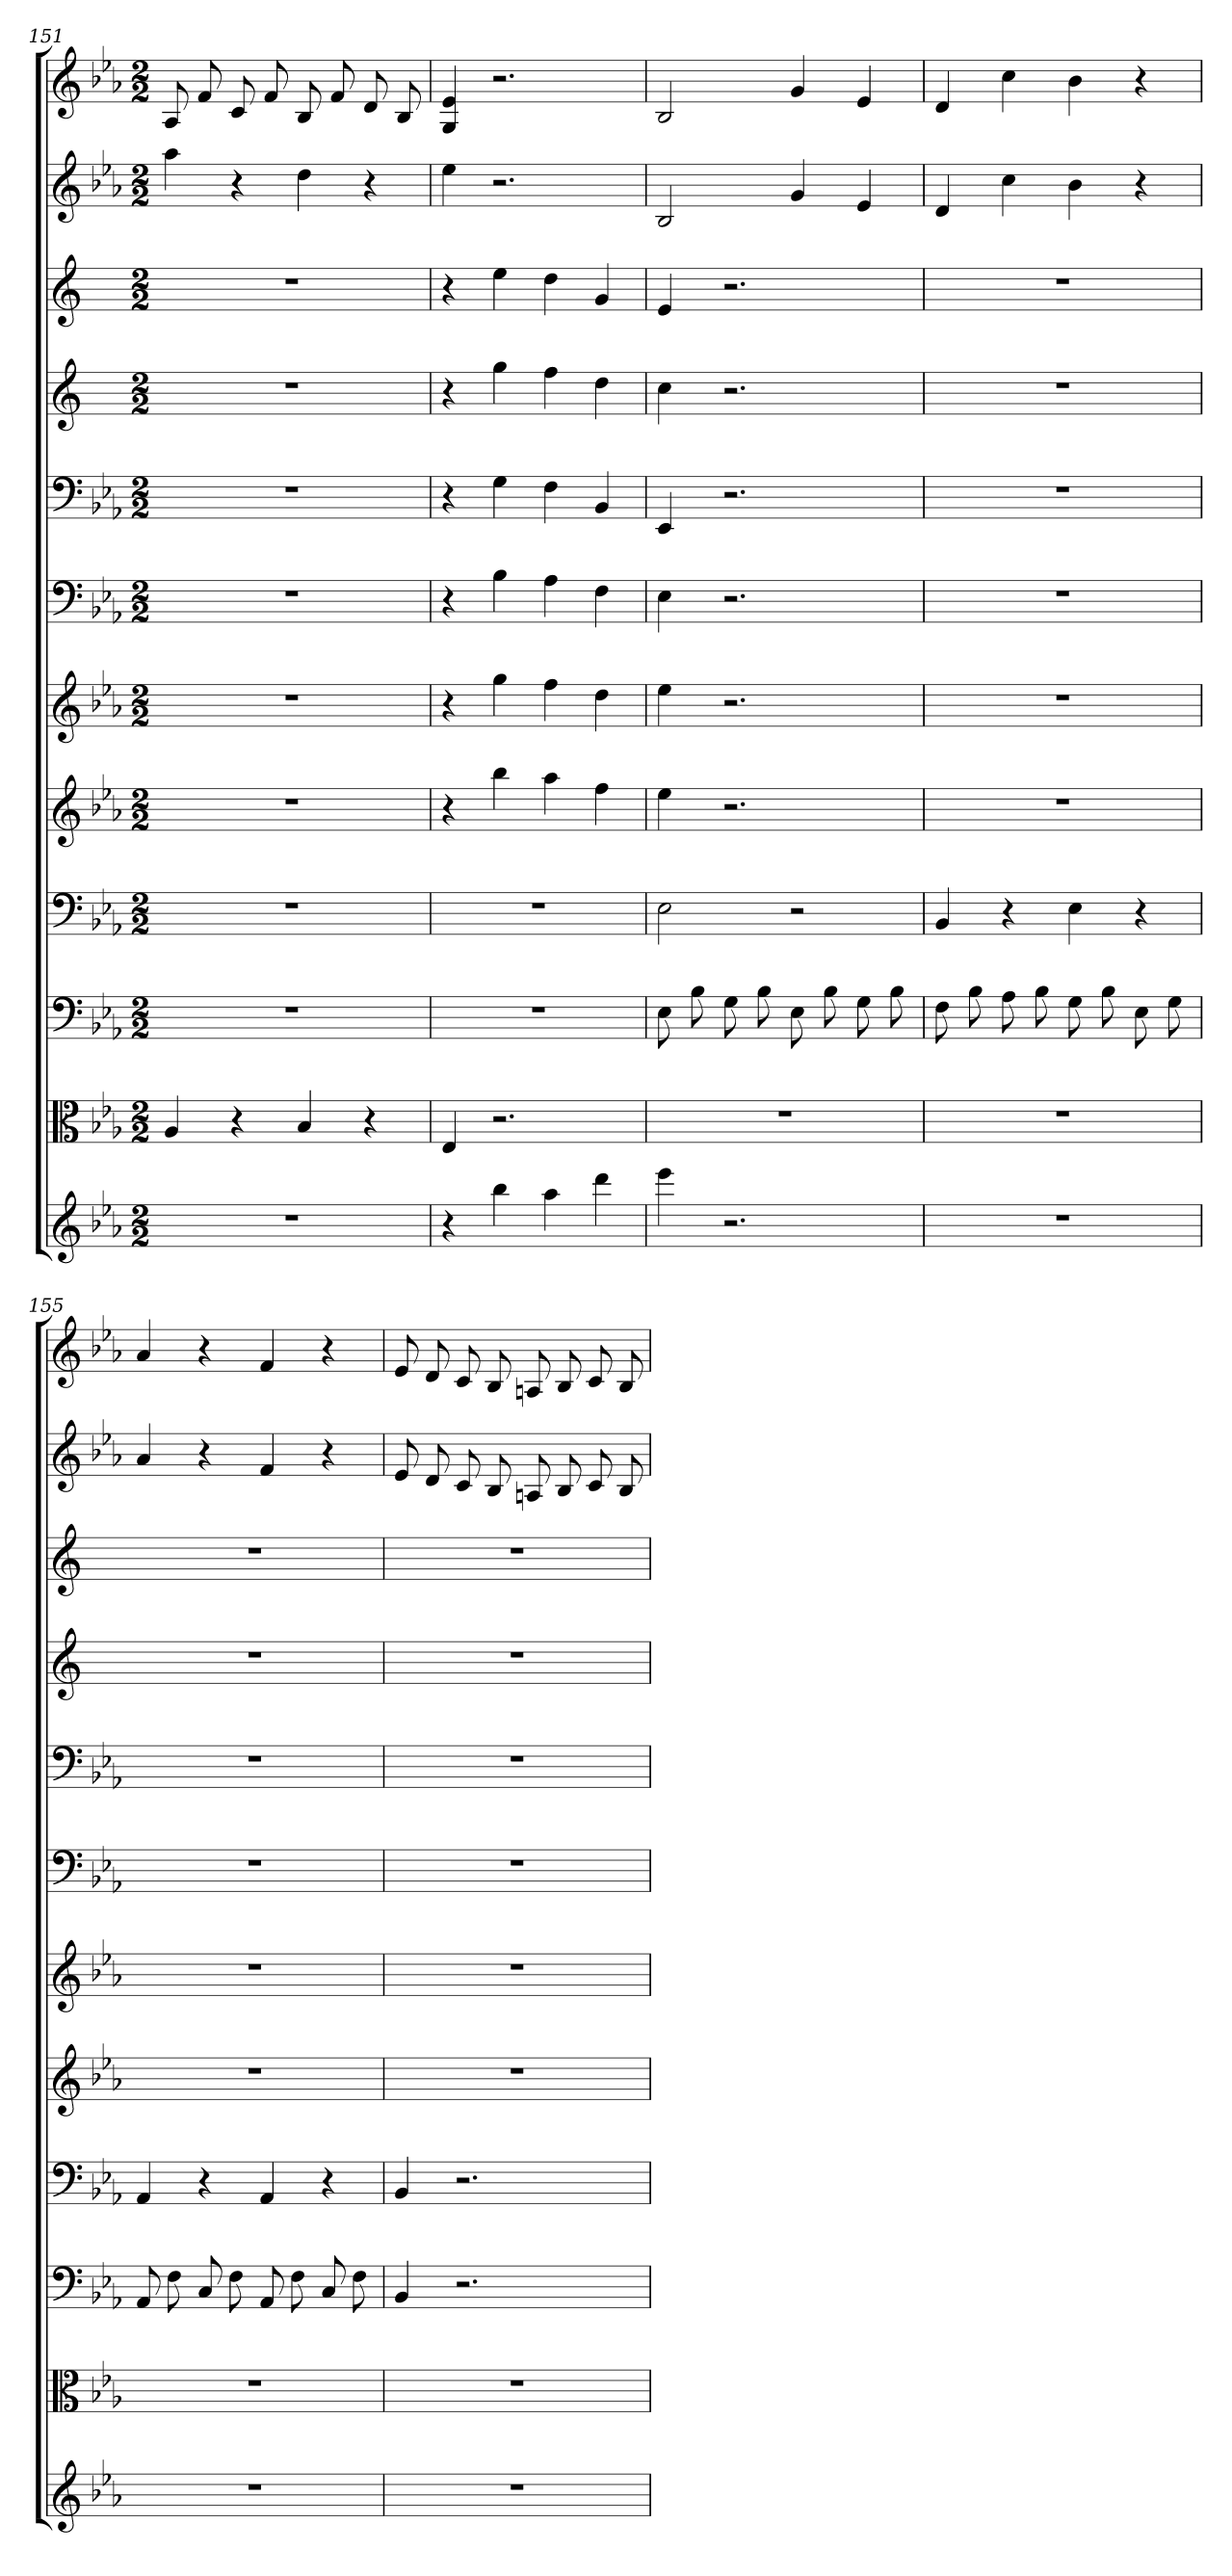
**kern	**kern	**kern	**kern	**kern	**kern	**kern	**kern	**kern	**kern	**kern	**kern
*part12	*part11	*part10	*part9	*part8	*part7	*part6	*part5	*part4	*part3	*part2	*part1
*staff12	*staff11	*staff10	*staff9	*staff8	*staff7	*staff6	*staff5	*staff4	*staff3	*staff2	*staff1
*	*clefC3	*clefF4	*clefF4	*	*	*clefF4	*clefF4	*	*	*	*
*k[b-e-a-]	*k[b-e-a-]	*k[b-e-a-]	*k[b-e-a-]	*k[b-e-a-]	*k[b-e-a-]	*k[b-e-a-]	*k[b-e-a-]	*k[]	*k[]	*k[b-e-a-]	*k[b-e-a-]
*E-:	*E-:	*E-:	*E-:	*E-:	*E-:	*E-:	*E-:	*	*	*E-:	*E-:
*M2/2	*M2/2	*M2/2	*M2/2	*M2/2	*M2/2	*M2/2	*M2/2	*M2/2	*M2/2	*M2/2	*M2/2
=151	=151	=151	=151	=151	=151	=151	=151	=151	=151	=151	=151
1r	4A-	1r	1r	1r	1r	1r	1r	1r	1r	4aa-	8A-
.	.	.	.	.	.	.	.	.	.	.	8f
.	4r	.	.	.	.	.	.	.	.	4r	8c
.	.	.	.	.	.	.	.	.	.	.	8f
.	4B-	.	.	.	.	.	.	.	.	4dd	8B-
.	.	.	.	.	.	.	.	.	.	.	8f
.	4r	.	.	.	.	.	.	.	.	4r	8d
.	.	.	.	.	.	.	.	.	.	.	8B-
=152	=152	=152	=152	=152	=152	=152	=152	=152	=152	=152	=152
4r	4E-	1r	1r	4r	4r	4r	4r	4r	4r	4ee-	4G 4e-
4bb-	2.r	.	.	4bb-	4gg	4B-	4G	4gg	4ee	2.r	2.r
4aa-	.	.	.	4aa-	4ff	4A-	4F	4ff	4dd	.	.
4ddd	.	.	.	4ff	4dd	4F	4BB-	4dd	4g	.	.
=153	=153	=153	=153	=153	=153	=153	=153	=153	=153	=153	=153
4eee-	1r	8E-	2E-	4ee-	4ee-	4E-	4EE-	4cc	4e	2B-	2B-
.	.	8B-	.	.	.	.	.	.	.	.	.
2.r	.	8G	.	2.r	2.r	2.r	2.r	2.r	2.r	.	.
.	.	8B-	.	.	.	.	.	.	.	.	.
.	.	8E-	2r	.	.	.	.	.	.	4g	4g
.	.	8B-	.	.	.	.	.	.	.	.	.
.	.	8G	.	.	.	.	.	.	.	4e-	4e-
.	.	8B-	.	.	.	.	.	.	.	.	.
=154	=154	=154	=154	=154	=154	=154	=154	=154	=154	=154	=154
1r	1r	8F	4BB-	1r	1r	1r	1r	1r	1r	4d	4d
.	.	8B-	.	.	.	.	.	.	.	.	.
.	.	8A-	4r	.	.	.	.	.	.	4cc	4cc
.	.	8B-	.	.	.	.	.	.	.	.	.
.	.	8G	4E-	.	.	.	.	.	.	4b-	4b-
.	.	8B-	.	.	.	.	.	.	.	.	.
.	.	8E-	4r	.	.	.	.	.	.	4r	4r
.	.	8G	.	.	.	.	.	.	.	.	.
=155	=155	=155	=155	=155	=155	=155	=155	=155	=155	=155	=155
1r	1r	8AA-	4AA-	1r	1r	1r	1r	1r	1r	4a-	4a-
.	.	8F	.	.	.	.	.	.	.	.	.
.	.	8C	4r	.	.	.	.	.	.	4r	4r
.	.	8F	.	.	.	.	.	.	.	.	.
.	.	8AA-	4AA-	.	.	.	.	.	.	4f	4f
.	.	8F	.	.	.	.	.	.	.	.	.
.	.	8C	4r	.	.	.	.	.	.	4r	4r
.	.	8F	.	.	.	.	.	.	.	.	.
=156	=156	=156	=156	=156	=156	=156	=156	=156	=156	=156	=156
1r	1r	4BB-	4BB-	1r	1r	1r	1r	1r	1r	8e-	8e-
.	.	.	.	.	.	.	.	.	.	8d	8d
.	.	2.r	2.r	.	.	.	.	.	.	8c	8c
.	.	.	.	.	.	.	.	.	.	8B-	8B-
.	.	.	.	.	.	.	.	.	.	8An	8An
.	.	.	.	.	.	.	.	.	.	8B-	8B-
.	.	.	.	.	.	.	.	.	.	8c	8c
.	.	.	.	.	.	.	.	.	.	8B-	8B-
=	=	=	=	=	=	=	=	=	=	=	=
*-	*-	*-	*-	*-	*-	*-	*-	*-	*-	*-	*-
